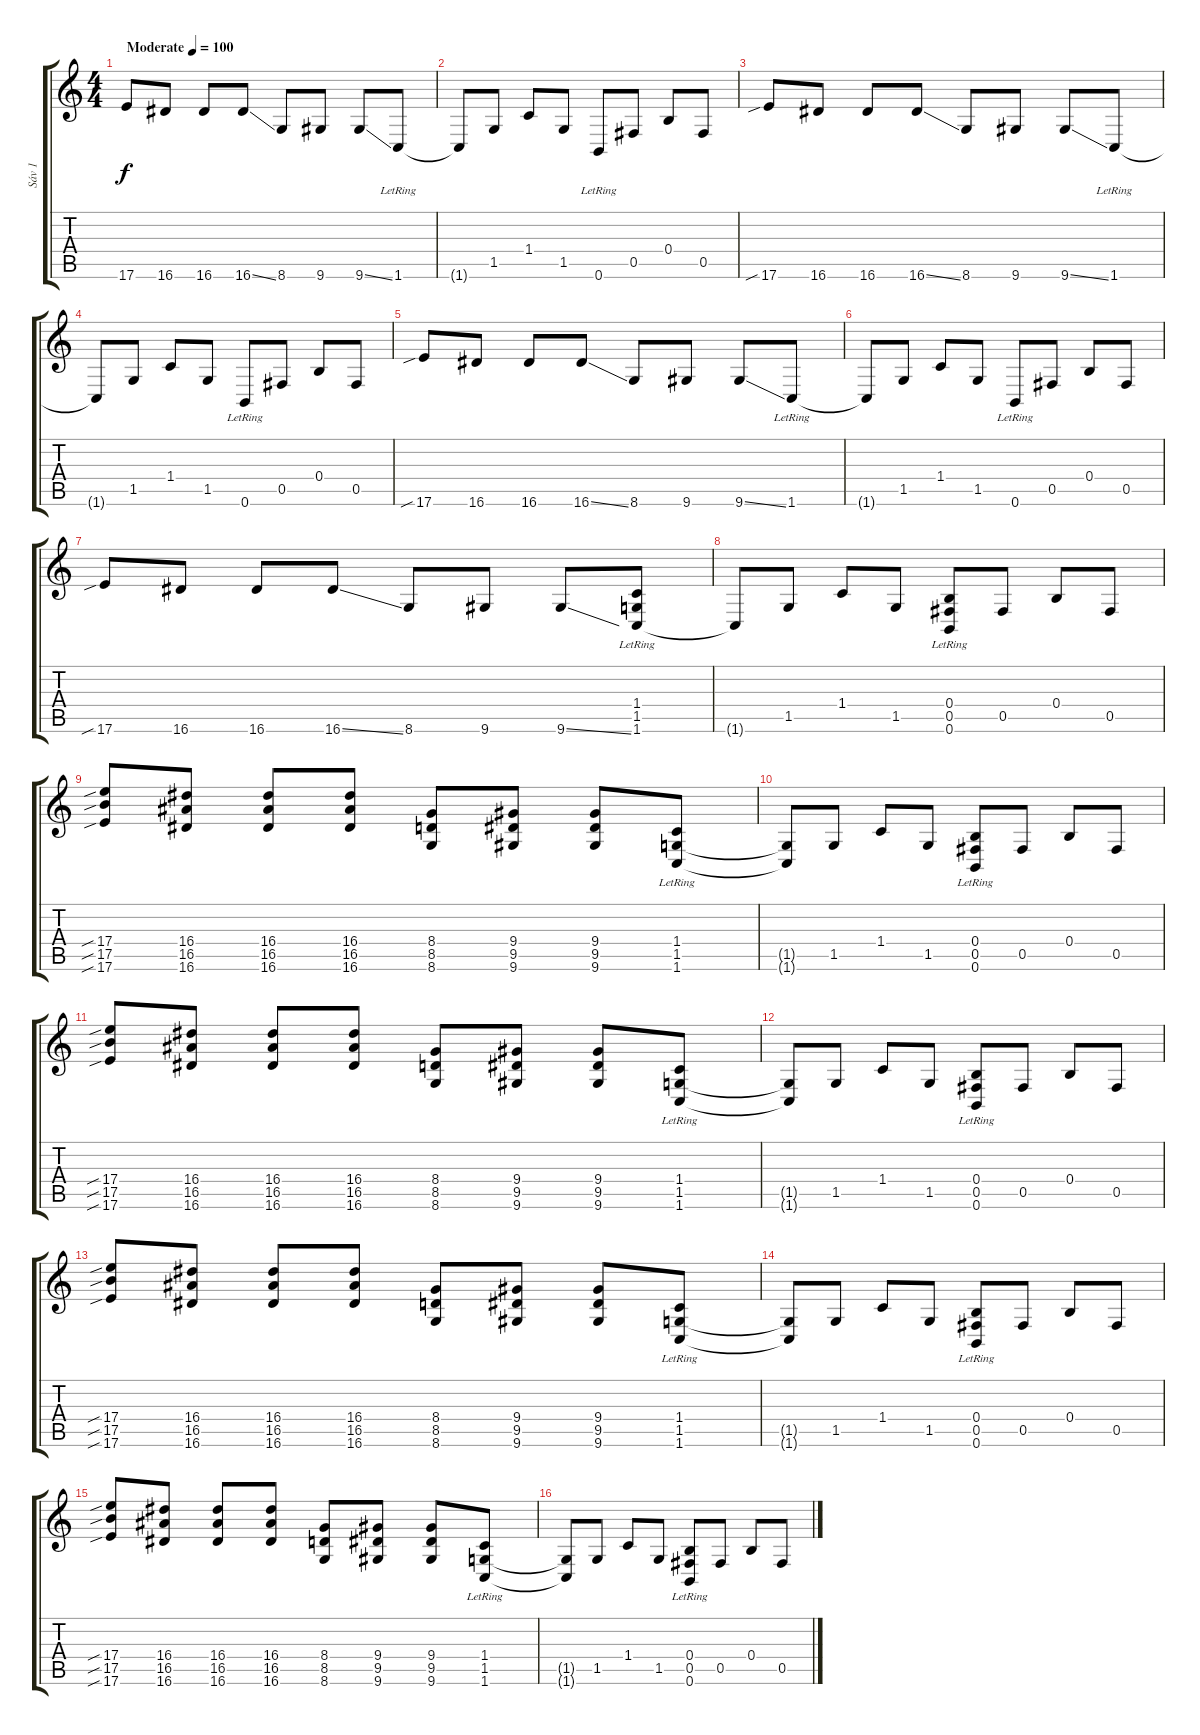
\track ("Sáv 1" "Sáv 1") {solo instrument distortionguitar}
\staff {score tabs}
\tuning (Db4 Ab3 E3 B2 Gb2 B1) {hide}
\ts (4 4)
\tempo (100 "Moderate")
\clef g2
\ks c
17.6.8{dy f instrument distortionguitar} 16.6.8 16.6.8 16.6{ss}.8 8.6.8 9.6.8 9.6{ss}.8 1.6{lr}.8 |
1.6{t}.8 1.5.8 1.4.8 1.5.8 0.6{lr}.8 0.5.8 0.4.8 0.5.8 |
17.6{sib}.8 16.6.8 16.6.8 16.6{ss}.8 8.6.8 9.6.8 9.6{ss}.8 1.6{lr}.8 |
1.6{t}.8 1.5.8 1.4.8 1.5.8 0.6{lr}.8 0.5.8 0.4.8 0.5.8 |
17.6{sib}.8 16.6.8 16.6.8 16.6{ss}.8 8.6.8 9.6.8 9.6{ss}.8 1.6{lr}.8 |
1.6{t}.8 1.5.8 1.4.8 1.5.8 0.6{lr}.8 0.5.8 0.4.8 0.5.8 |
17.6{sib}.8 16.6.8 16.6.8 16.6{ss}.8 8.6.8 9.6.8 9.6{ss}.8 (1.4{lr} 1.5{lr} 1.6{lr}).8 |
1.6{t}.8 1.5.8 1.4.8 1.5.8 (0.4{lr} 0.5{lr} 0.6{lr}).8 0.5.8 0.4.8 0.5.8 |
(17.4{sib} 17.5{sib} 17.6{sib}).8 (16.4 16.5 16.6).8 (16.4 16.5 16.6).8 (16.4 16.5 16.6).8 (8.4 8.5 8.6).8 (9.4 9.5 9.6).8 (9.4 9.5 9.6).8 (1.4{lr} 1.5{lr} 1.6{lr}).8 |
(1.5{t} 1.6{t}).8 1.5.8 1.4.8 1.5.8 (0.4{lr} 0.5{lr} 0.6{lr}).8 0.5.8 0.4.8 0.5.8 |
(17.4{sib} 17.5{sib} 17.6{sib}).8 (16.4 16.5 16.6).8 (16.4 16.5 16.6).8 (16.4 16.5 16.6).8 (8.4 8.5 8.6).8 (9.4 9.5 9.6).8 (9.4 9.5 9.6).8 (1.4{lr} 1.5{lr} 1.6{lr}).8 |
(1.5{t} 1.6{t}).8 1.5.8 1.4.8 1.5.8 (0.4{lr} 0.5{lr} 0.6{lr}).8 0.5.8 0.4.8 0.5.8 |
(17.4{sib} 17.5{sib} 17.6{sib}).8 (16.4 16.5 16.6).8 (16.4 16.5 16.6).8 (16.4 16.5 16.6).8 (8.4 8.5 8.6).8 (9.4 9.5 9.6).8 (9.4 9.5 9.6).8 (1.4{lr} 1.5{lr} 1.6{lr}).8 |
(1.5{t} 1.6{t}).8 1.5.8 1.4.8 1.5.8 (0.4{lr} 0.5{lr} 0.6{lr}).8 0.5.8 0.4.8 0.5.8 |
(17.4{sib} 17.5{sib} 17.6{sib}).8 (16.4 16.5 16.6).8 (16.4 16.5 16.6).8 (16.4 16.5 16.6).8 (8.4 8.5 8.6).8 (9.4 9.5 9.6).8 (9.4 9.5 9.6).8 (1.4{lr} 1.5{lr} 1.6{lr}).8 |
(1.5{t} 1.6{t}).8 1.5.8 1.4.8 1.5.8 (0.4{lr} 0.5{lr} 0.6{lr}).8 0.5.8 0.4.8 0.5.8
